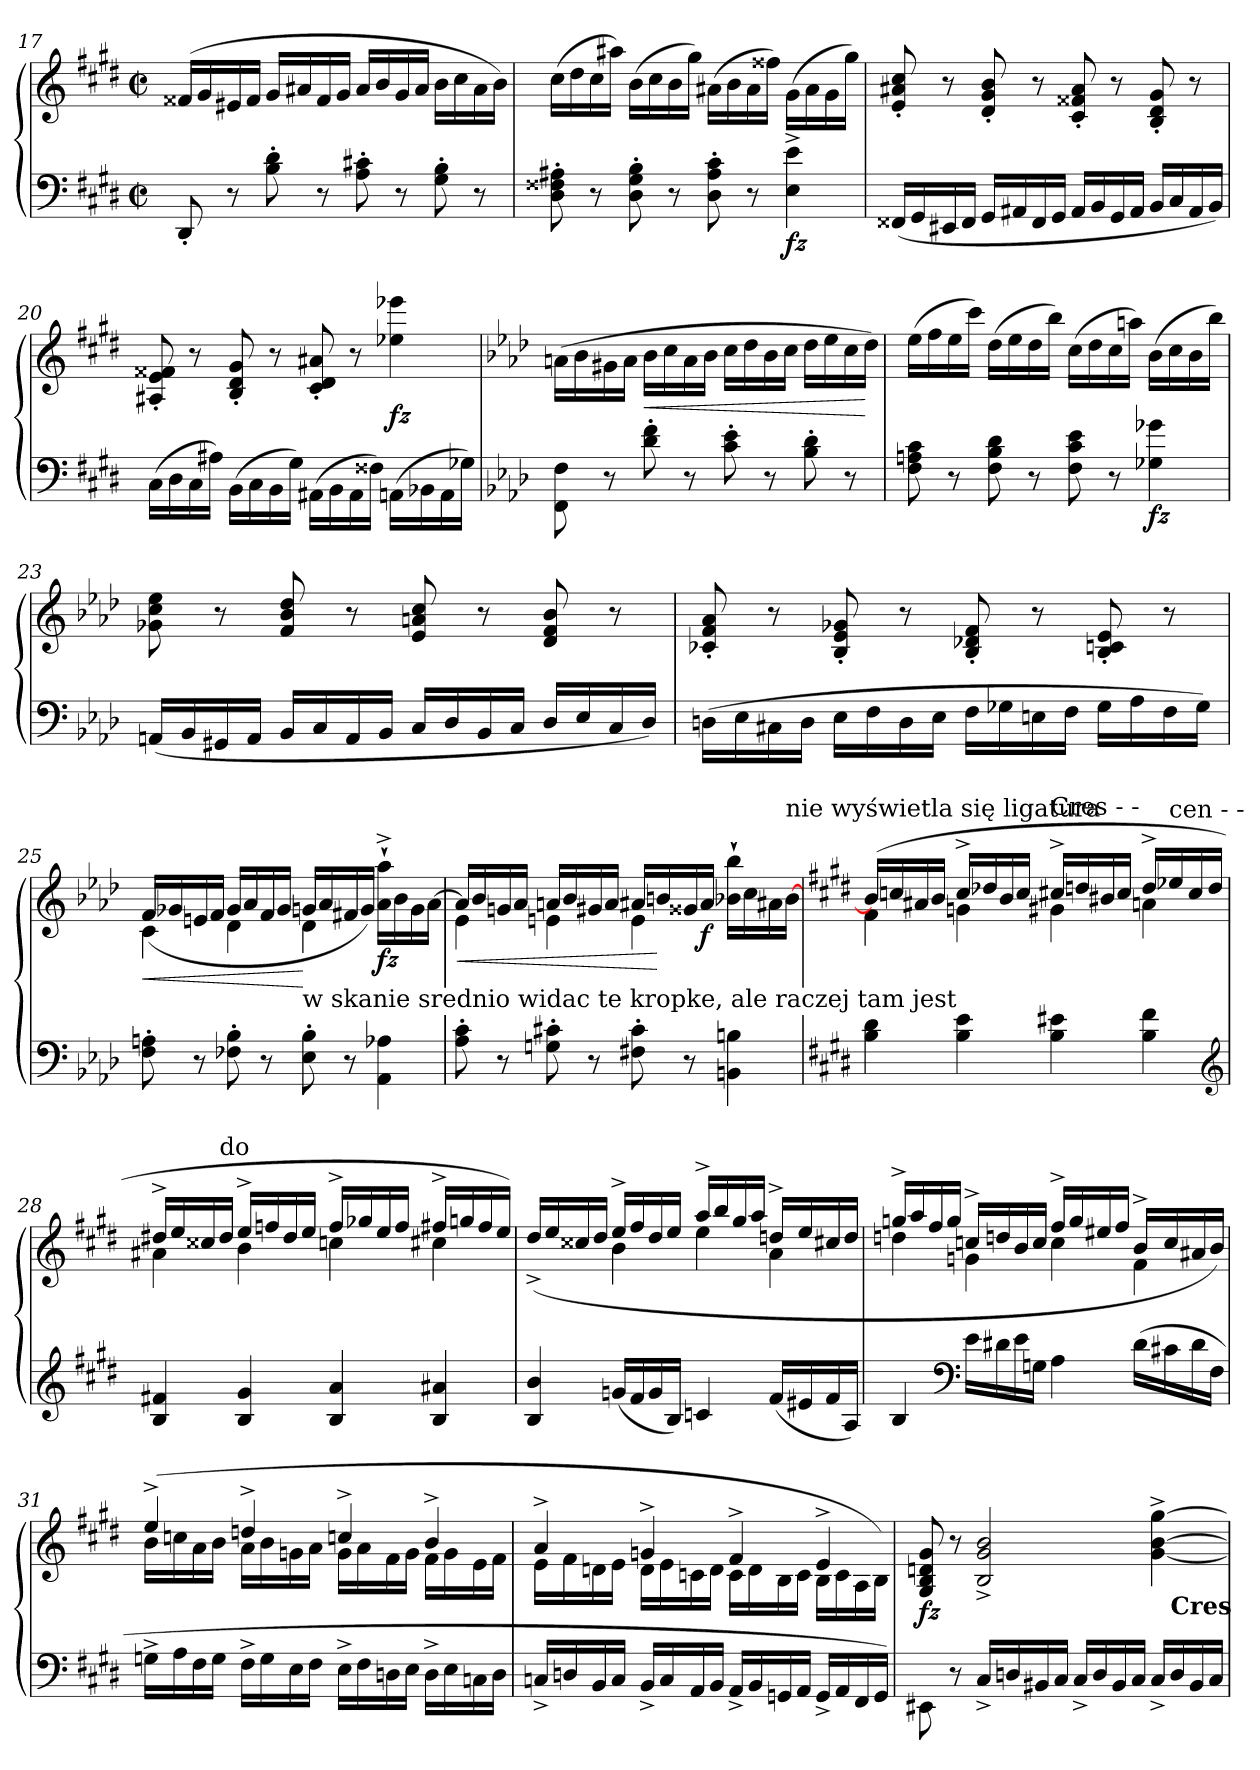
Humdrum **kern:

**kern	**kern	**dynam
*part1	*part1	*part1
*staff2	*staff1	*staff1/2
*clefF4	*clefG2	*
*k[f#c#g#d#]	*k[f#c#g#d#]	*
*M2/2	*M2/2	*
*met(c|)	*met(c|)	*
=17	=17	=17
8DD#'<	(16f##XLL	.
.	16g#	.
8r	16e#X	.
.	16f##JJ	.
8B'> 8d#'>	16g#LL	.
.	16a#X	.
8r	16f##	.
.	16g#JJ	.
8A'> 8c#X'>	16a#LL	.
.	16b	.
8r	16g#	.
.	16a#JJ	.
8G#'> 8B'>	16bLL	.
.	16cc#	.
8r	16a#	.
.	16bJJ)	.
=18	=18	=18
8D#'> 8F##X'> 8A#X'>	(16cc#LL	.
.	16dd#	.
8r	16cc#	.
.	16aa#XJJ)	.
8D#'> 8G#'> 8B'>	(16bLL	.
.	16cc#	.
8r	16b	.
.	16gg#JJ)	.
8D#'> 8A#'> 8c#'>	(16a#XLL	.
.	16b	.
8r	16a#	.
.	16ff##XJJ)	.
!	!	!LO:DY:b=2
4E^< 4e^<	(16g#LL	fz
.	16a#	.
.	16g#	.
.	16gg#JJ)	.
=19	=19	=19
(16FF##XLL	8e'< 8a#X'< 8cc#'<	.
16GG#	.	.
16EE#X	8r	.
16FF##JJ	.	.
16GG#LL	8d#'< 8g#'< 8b'<	.
16AA#X	.	.
16FF##	8r	.
16GG#JJ	.	.
16AA#LL	8c#'< 8f##X'< 8a#'<	.
16BB	.	.
16GG#	8r	.
16AA#JJ	.	.
16BBLL	8B'< 8d#'< 8g#'<	.
16C#	.	.
16AA#	8r	.
16BBJJ)	.	.
=20	=20	=20
(>16C#LL	8A#X'< 8e'< 8f##X'<	.
16D#	.	.
16C#	8r	.
16A#XJJ)	.	.
(16BB\LL	8B'< 8d#'< 8g#'<	.
16C#	.	.
16BB	8r	.
16G#JJ)	.	.
(16AA#X\LL	8c#'< 8d#'< 8a#X'<	.
16BB	.	.
16AA#	8r	.
16F##XJJ)	.	.
(16AAn\LL	4ee-X 4eee-X	fz
16BB-X	.	.
16AA	.	.
16G-XJJ)	.	.
=21	=21	=21
*k[b-e-a-d-]	*k[b-e-a-d-]	*
8FF\ 8F\	(16an\LL	.
.	16b-	.
8r	16g#X	.
.	16aJJ	.
8d-'> 8f'>	16b-LL	<
.	16cc	.
8r	16a	.
.	16b-JJ	.
8c'> 8e-'>	16ccLL	.
.	16dd-	.
8r	16b-	.
.	16ccJJ	.
8B-'> 8d-'>	16dd-LL	.
.	16ee-	.
8r	16cc	.
.	16dd-JJ)	[
=22	=22	=22
8F 8An 8c	(16ee-LL	.
.	16ff	.
8r	16ee-	.
.	16cccJJ)	.
8F 8B- 8d-	(16dd-LL	.
.	16ee-	.
8r	16dd-	.
.	16bb-JJ)	.
8F 8c 8e-	(16ccLL	.
.	16dd-	.
8r	16cc	.
.	16aanJJ)	.
!	!	!LO:DY:b=2
4G-X 4g-X	(16b-LL	fz
.	16cc	.
.	16b-	.
.	16bb-JJ)	.
=23	=23	=23
(<16AAnLL	8g-X 8cc 8ee-	.
16BB-	.	.
16GG#X	8r	.
16AAJJ	.	.
16BB-LL	8f 8b- 8dd-	.
16C	.	.
16AA	8r	.
16BB-JJ	.	.
16CLL	8e- 8an 8cc	.
16D-	.	.
16BB-	8r	.
16CJJ	.	.
16D-/LL	8d- 8f 8b-	.
16E-	.	.
16C	8r	.
16D-JJ)	.	.
=24	=24	=24
(16DnLL	8c-X'< 8f'< 8a-'<	.
16E-	.	.
16C#X	8r	.
16DJJ	.	.
16E-LL	8B-'< 8e-'< 8g-X'<	.
16F	.	.
16D	8r	.
16E-JJ	.	.
16FLL	8B-'< 8d-X'< 8f'<	.
16G-X	.	.
16En	8r	.
16FJJ	.	.
16G-LL	8B-'< 8cn'< 8e-'<	.
16A-	.	.
16F	8r	.
16G-JJ)	.	.
=25	=25	=25
*	*^	*
8F'> 8An'>	4c\	(>16f/LL	<
.	.	16g-X	.
8r	.	16en	.
.	.	16fJJ	.
8F-X'> 8B-'>	4d-\	16g-/LL	.
.	.	16a-	.
8r	.	16f	.
.	.	16g-JJ	.
!LO:TX:a:t=w skanie srednio widac te kropke, ale raczej tam jest	!	!	!
8E-'> 8B-'>	4d-\	16gn/LL	[
.	.	16a-	.
8r	.	16f#X	.
.	.	16gJJ)	.
4AA- 4A-X	16a-`>^<\ 16aa-`>^<\LL	4rFyy	fz
.	16b-	.	.
.	16g	.	.
.	[16a-JJ	.	.
=26	=26	=26	=26
8A-'> 8c'>	4e-\	16a-/LL]	<
.	.	16b-	.
8r	.	16gn	.
.	.	16a-JJ	.
8Gn'> 8c#X'>	4en\	16an/LL	.
.	.	16b-	.
8r	.	16g#X	.
.	.	16aJJ	.
8F#X'> 8c#'>	4e\	16a#X/LL	.
.	.	16bn	[
8r	.	16g##X	.
.	.	16a#JJ	f
4BBn 4Bn	16b-X`>\ 16bb-`>\LL	4rAyy	.
.	16cc	.	.
.	16a#X	.	.
!	!LO:TX:a:t=nie wyświetla się ligatura	!	!
.	[16b-JJ	.	.
=27	=27	=27	=27
*k[f#c#g#d#]	*k[f#c#g#d#]	*	*
4B 4d#	(16bLL]	4f#	.
.	16ccn	.	.
.	16a#X	.	.
.	16bJJ	.	.
4B 4e	16cc^>LL	4gn	.
.	16dd-X	.	.
.	16b	.	.
.	16ccJJ	.	.
!	!LO:TX:a:t=Cres - -	!	!
4B 4e#X	16cc#X^>LL	4g#X	.
.	16ddn	.	.
.	16b#X	.	.
.	16cc#JJ	.	.
4B 4f#	16dd^>LL	4an	.
!	!LO:TX:a:t=cen - -	!	!
.	16ee-X	.	.
.	16cc#	.	.
.	16ddJJ	.	.
*clefG2	*	*	*
=28	=28	=28	=28
4B 4f#X	16dd#X^>LL	4a#X	.
.	16ee	.	.
.	16cc##X	.	.
!	!LO:TX:a:t=do	!	!
.	16dd#JJ	.	.
4B 4g#	16ee^LL	4b	.
.	16ffn	.	.
.	16dd#	.	.
.	16eeJJ	.	.
4B 4a	16ff^>LL	4ccn	.
.	16gg-X	.	.
.	16ee	.	.
.	16ffJJ	.	.
4B 4a#X	16ff#X^>LL	4cc#X	.
.	16ggn	.	.
.	16ff#	.	.
.	16eeJJ)	.	.
=29	=29	=29	=29
4B 4b	(>16dd#^>/LL	4reyy	.
.	16ee	.	.
.	16cc##X	.	.
.	16dd#JJ	.	.
(<16gnLL	16ee^>LL	4b	.
16f#	16ff#	.	.
16g	16dd#	.	.
16BJJ)	16eeJJ	.	.
4cn	16aa^>LL	4ee	.
.	16bb	.	.
.	16gg#	.	.
.	16aaJJ	.	.
(16f#LL	16ddn^>LL	4a	.
16e#X	16ee	.	.
16f#	16cc#X	.	.
16AJJ)	16ddJJ	.	.
=30	=30	=30	=30
4B	16ggn^>LL	4ddn	.
.	16aa	.	.
.	16ff#	.	.
.	16ggJJ	.	.
*clefF4	*	*	*
16eLL	16ccn^>LL	4gn	.
16d#X	16ddn	.	.
16e	16b	.	.
16GnJJ	16ccJJ	.	.
4A	16ff#^>LL	4cc	.
.	16gg	.	.
.	16ee#X	.	.
.	16ff#JJ	.	.
(<16d#LL	16b^>LL	4f#	.
16c#X	16cc	.	.
16d#	16a#X	.	.
16F#JJ	16bJJ)	.	.
=31	=31	=31	=31
16Gn^>LL	(4ee^>	16bLL	.
16A	.	16ccn	.
16F#	.	16a	.
16GJJ	.	16bJJ	.
16F#^>LL	4ddn^>	16aLL	.
16G	.	16b	.
16E	.	16gn	.
16F#JJ	.	16aJJ	.
16E^>LL	4ccn^>	16gLL	.
16F#	.	16a	.
16Dn	.	16f#	.
16EJJ	.	16gJJ	.
16D^>LL	4b^>	16f#LL	.
16E	.	16g	.
16Cn	.	16e	.
16DJJ	.	16f#JJ	.
=32	=32	=32	=32
16Cn^<LL	4a^>	16eLL	.
16Dn	.	16f#	.
16BB	.	16dn	.
16CJJ	.	16eJJ	.
16BB^<LL	4gn^>	16dLL	.
16C	.	16e	.
16AA	.	16cn	.
16BBJJ	.	16dJJ	.
16AA^<LL	4f#^>	16cLL	.
16BB	.	16d	.
16GGn	.	16B	.
16AAJJ	.	16cJJ	.
16GG^<LL	4e^>	16BLL	.
16AA	.	16c	.
16FF#	.	16A	.
16GGJJ)	.	16BJJ)	.
=33	=33	=33	=33
8EE#X\	8G#/ 8B/ 8dn/ 8g#/	2ryy	fz
8r	8r	.	.
16C#^<LL	2B^< 2g#^< 2b^<	.	.
16Dn	.	.	.
16BB#X	.	.	.
16C#JJ	.	.	.
16C#^<LL	.	4ryy	.
16D	.	.	.
16BB#	.	.	.
16C#JJ	.	.	.
16C#^<LL	[4g#^> [4b^> [4gg#^>	16ryy	.
!	!	!LO:TX:c:B:t=Cres	!
16D	.	8.ryy	.
16BB#	.	.	.
16C#JJ	.	.	.
*	*v	*v	*
=	=	=
*-	*-	*-
